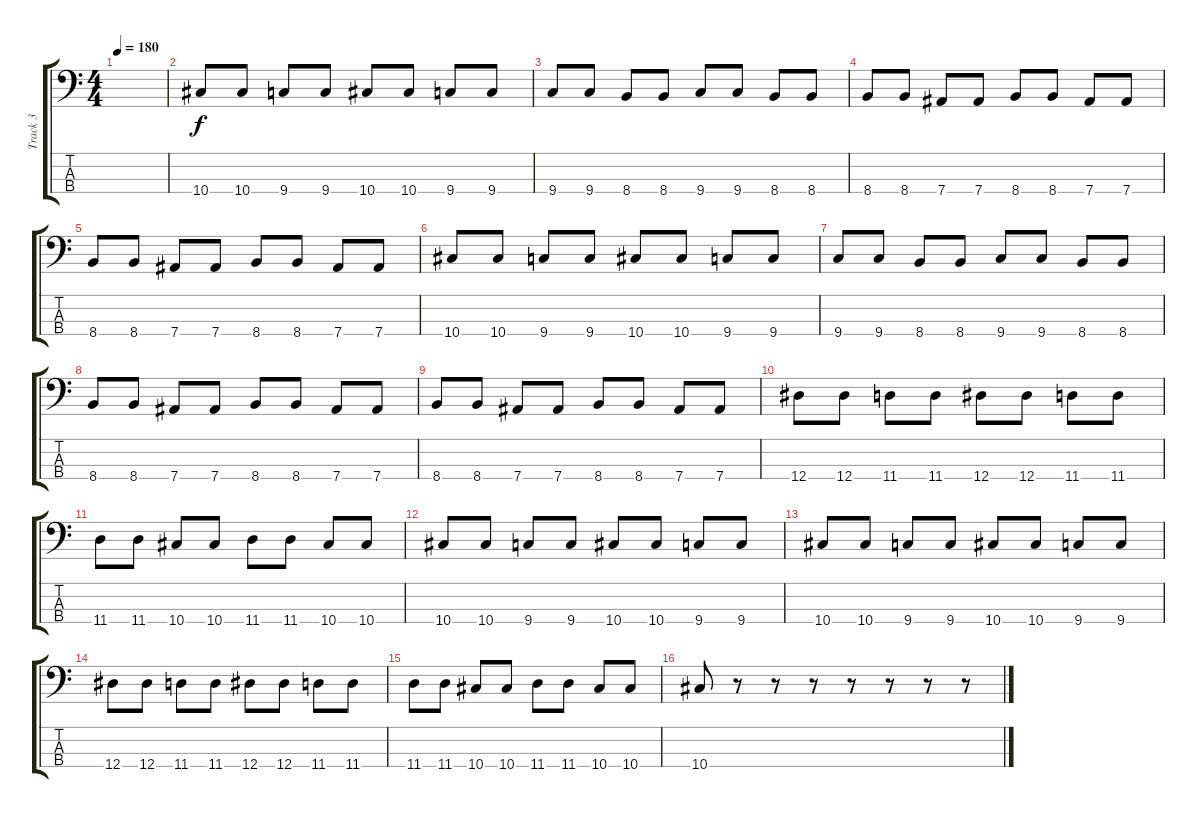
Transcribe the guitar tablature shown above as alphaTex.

\track ("Track 3" "Track 3") {instrument electricbassfinger}
\staff {score tabs}
\tuning (Gb2 Db2 Ab1 Eb1) {hide}
\ts (4 4)
\tempo 180
\clef f4
\ks c
|
10.4.8 10.4.8 9.4.8 9.4.8 10.4.8 10.4.8 9.4.8 9.4.8 |
9.4.8 9.4.8 8.4.8 8.4.8 9.4.8 9.4.8 8.4.8 8.4.8 |
8.4.8 8.4.8 7.4.8 7.4.8 8.4.8 8.4.8 7.4.8 7.4.8 |
8.4.8 8.4.8 7.4.8 7.4.8 8.4.8 8.4.8 7.4.8 7.4.8 |
10.4.8 10.4.8 9.4.8 9.4.8 10.4.8 10.4.8 9.4.8 9.4.8 |
9.4.8 9.4.8 8.4.8 8.4.8 9.4.8 9.4.8 8.4.8 8.4.8 |
8.4.8 8.4.8 7.4.8 7.4.8 8.4.8 8.4.8 7.4.8 7.4.8 |
8.4.8 8.4.8 7.4.8 7.4.8 8.4.8 8.4.8 7.4.8 7.4.8 |
12.4.8 12.4.8 11.4.8 11.4.8 12.4.8 12.4.8 11.4.8 11.4.8 |
11.4.8 11.4.8 10.4.8 10.4.8 11.4.8 11.4.8 10.4.8 10.4.8 |
10.4.8 10.4.8 9.4.8 9.4.8 10.4.8 10.4.8 9.4.8 9.4.8 |
10.4.8 10.4.8 9.4.8 9.4.8 10.4.8 10.4.8 9.4.8 9.4.8 |
12.4.8 12.4.8 11.4.8 11.4.8 12.4.8 12.4.8 11.4.8 11.4.8 |
11.4.8 11.4.8 10.4.8 10.4.8 11.4.8 11.4.8 10.4.8 10.4.8 |
10.4.8 r.8 r.8 r.8 r.8 r.8 r.8 r.8
